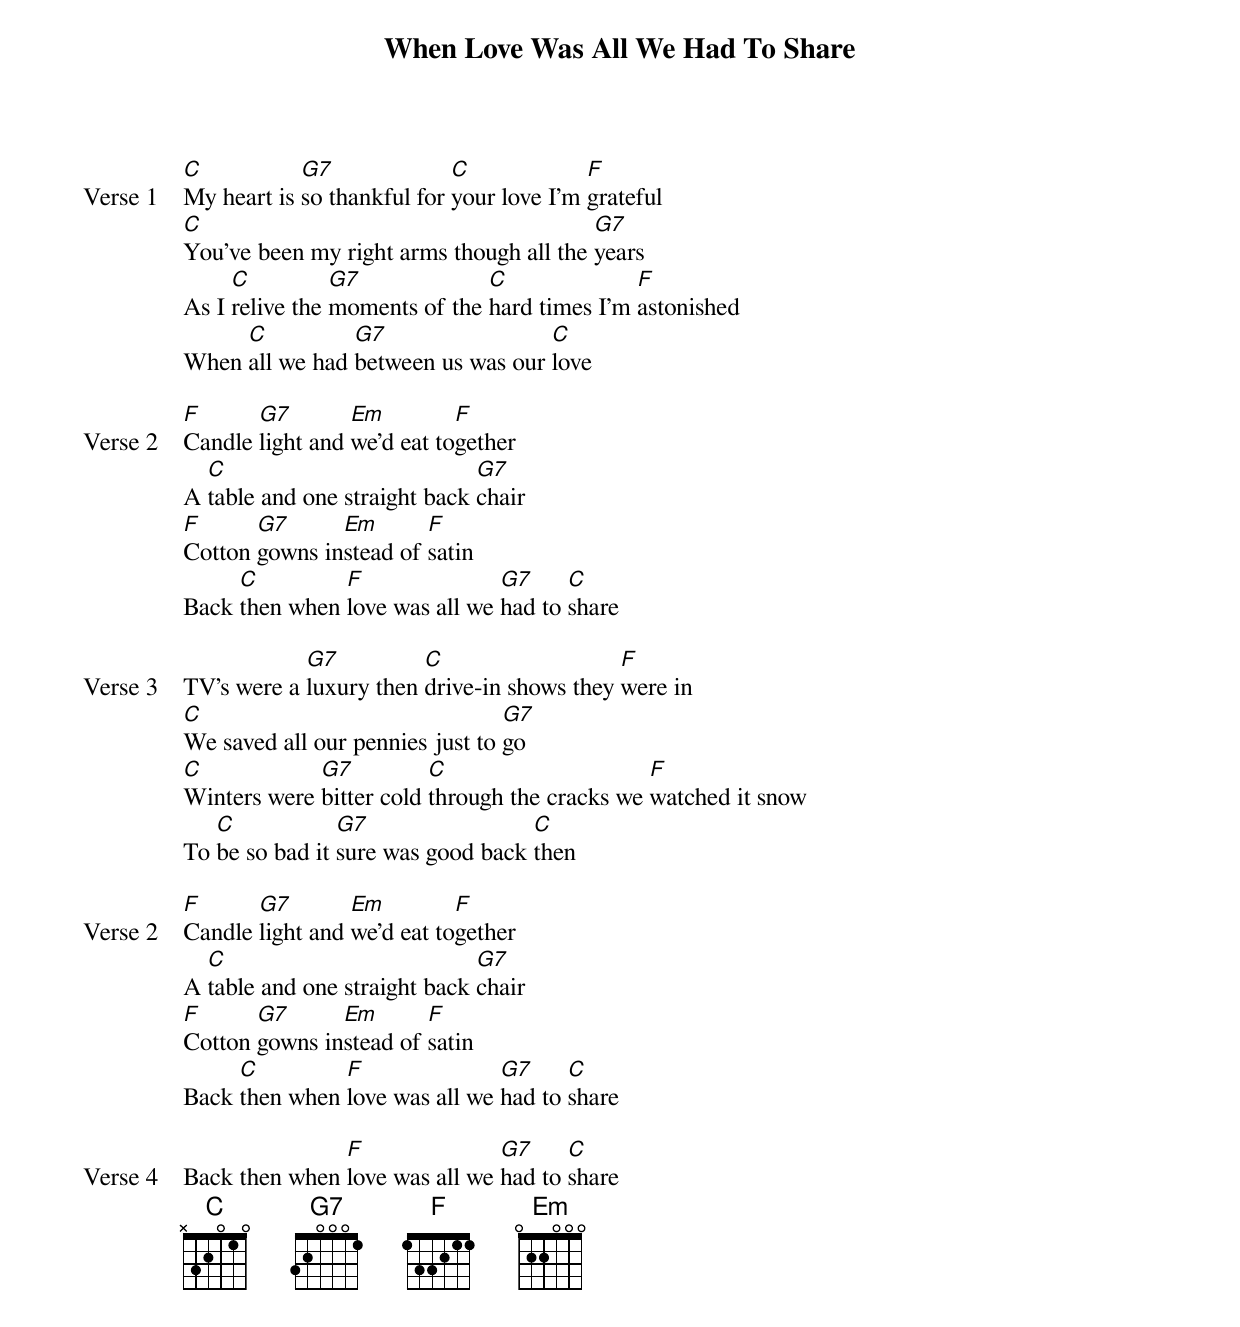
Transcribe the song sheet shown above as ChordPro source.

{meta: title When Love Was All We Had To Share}
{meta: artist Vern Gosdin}
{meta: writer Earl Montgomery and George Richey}

{start_of_verse: Verse 1}
[C]My heart is [G7]so thankful for [C]your love I’m [F]grateful
[C]You’ve been my right arms though all the [G7]years
As I [C]relive the [G7]moments of the [C]hard times I’m [F]astonished
When [C]all we had [G7]between us was our [C]love
{end_of_verse}

{start_of_verse: Verse 2}
[F]Candle [G7]light and [Em]we’d eat to[F]gether
A [C]table and one straight back [G7]chair
[F]Cotton [G7]gowns in[Em]stead of [F]satin
Back [C]then when [F]love was all we [G7]had to [C]share
{end_of_verse}

{start_of_verse: Verse 3}
TV’s were a [G7]luxury then [C]drive-in shows they [F]were in
[C]We saved all our pennies just to [G7]go
[C]Winters were [G7]bitter cold [C]through the cracks we [F]watched it snow
To [C]be so bad it [G7]sure was good back [C]then
{end_of_verse}

{start_of_verse: Verse 2}
[F]Candle [G7]light and [Em]we’d eat to[F]gether
A [C]table and one straight back [G7]chair
[F]Cotton [G7]gowns in[Em]stead of [F]satin
Back [C]then when [F]love was all we [G7]had to [C]share
{end_of_verse}

{start_of_verse: Verse 4}
Back then when [F]love was all we [G7]had to [C]share
{end_of_verse}
